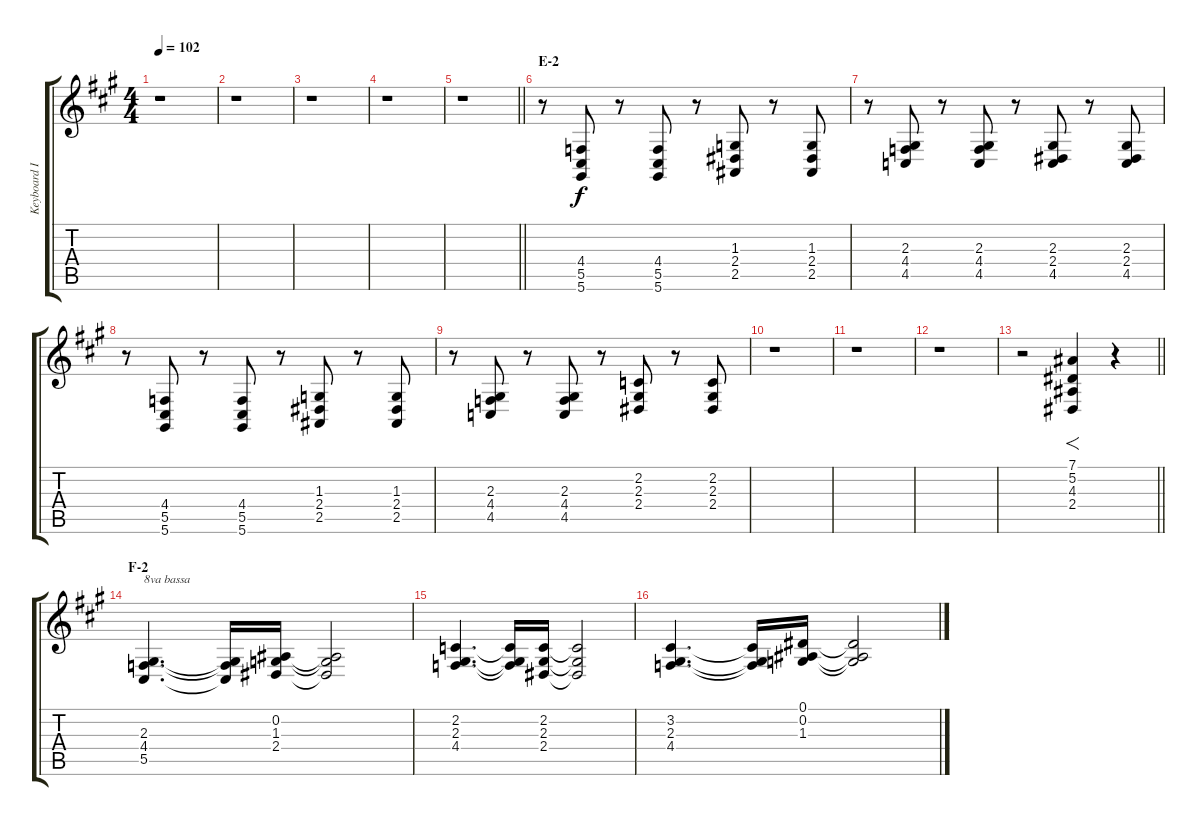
\track ("Keyboard II" "Keyboard I") {instrument pizzicatostrings}
\staff {score tabs}
\tuning (Eb4 Bb3 Gb3 Db3 Ab2 Eb2) {hide}
\ts (4 4)
\tempo 102
\clef g2
\ks a
r.1{dy f} |
r.1 |
r.1 |
r.1 |
\barLineRight lightlight
r.1 |
\section ("" "E-2")
r.8 (4.4 5.5 5.6).8 r.8 (4.4 5.5 5.6).8 r.8 (1.3 2.4 2.5).8 r.8 (1.3 2.4 2.5).8 |
r.8 (2.3 4.4 4.5).8 r.8 (2.3 4.4 4.5).8 r.8 (2.3 2.4 4.5).8 r.8 (2.3 2.4 4.5).8 |
r.8 (4.4 5.5 5.6).8 r.8 (4.4 5.5 5.6).8 r.8 (1.3 2.4 2.5).8 r.8 (1.3 2.4 2.5).8 |
r.8 (2.3 4.4 4.5).8 r.8 (2.3 4.4 4.5).8 r.8 (2.2 2.3 2.4).8 r.8 (2.2 2.3 2.4).8 |
r.1 |
r.1 |
r.1 |
\barLineRight lightlight
r.2 (7.1 5.2 4.3 2.4).4{f} r.4 |
\section ("" "F-2")
(2.3 4.4 5.5).4{d txt "8va bassa"} (2.3{t} 4.4{t} 5.5{t}).16 (0.2 1.3 2.4).16 (0.2{t} 1.3{t} 2.4{t}).2 |
(2.2 2.3 4.4).4{d} (2.2{t} 2.3{t} 4.4{t}).16 (2.2 2.3 2.4).16 (2.2{t} 2.3{t} 2.4{t}).2 |
(3.2 2.3 4.4).4{d} (3.2{t} 2.3{t} 4.4{t}).16 (0.1 0.2 1.3).16 (0.1{t} 0.2{t} 1.3{t}).2
